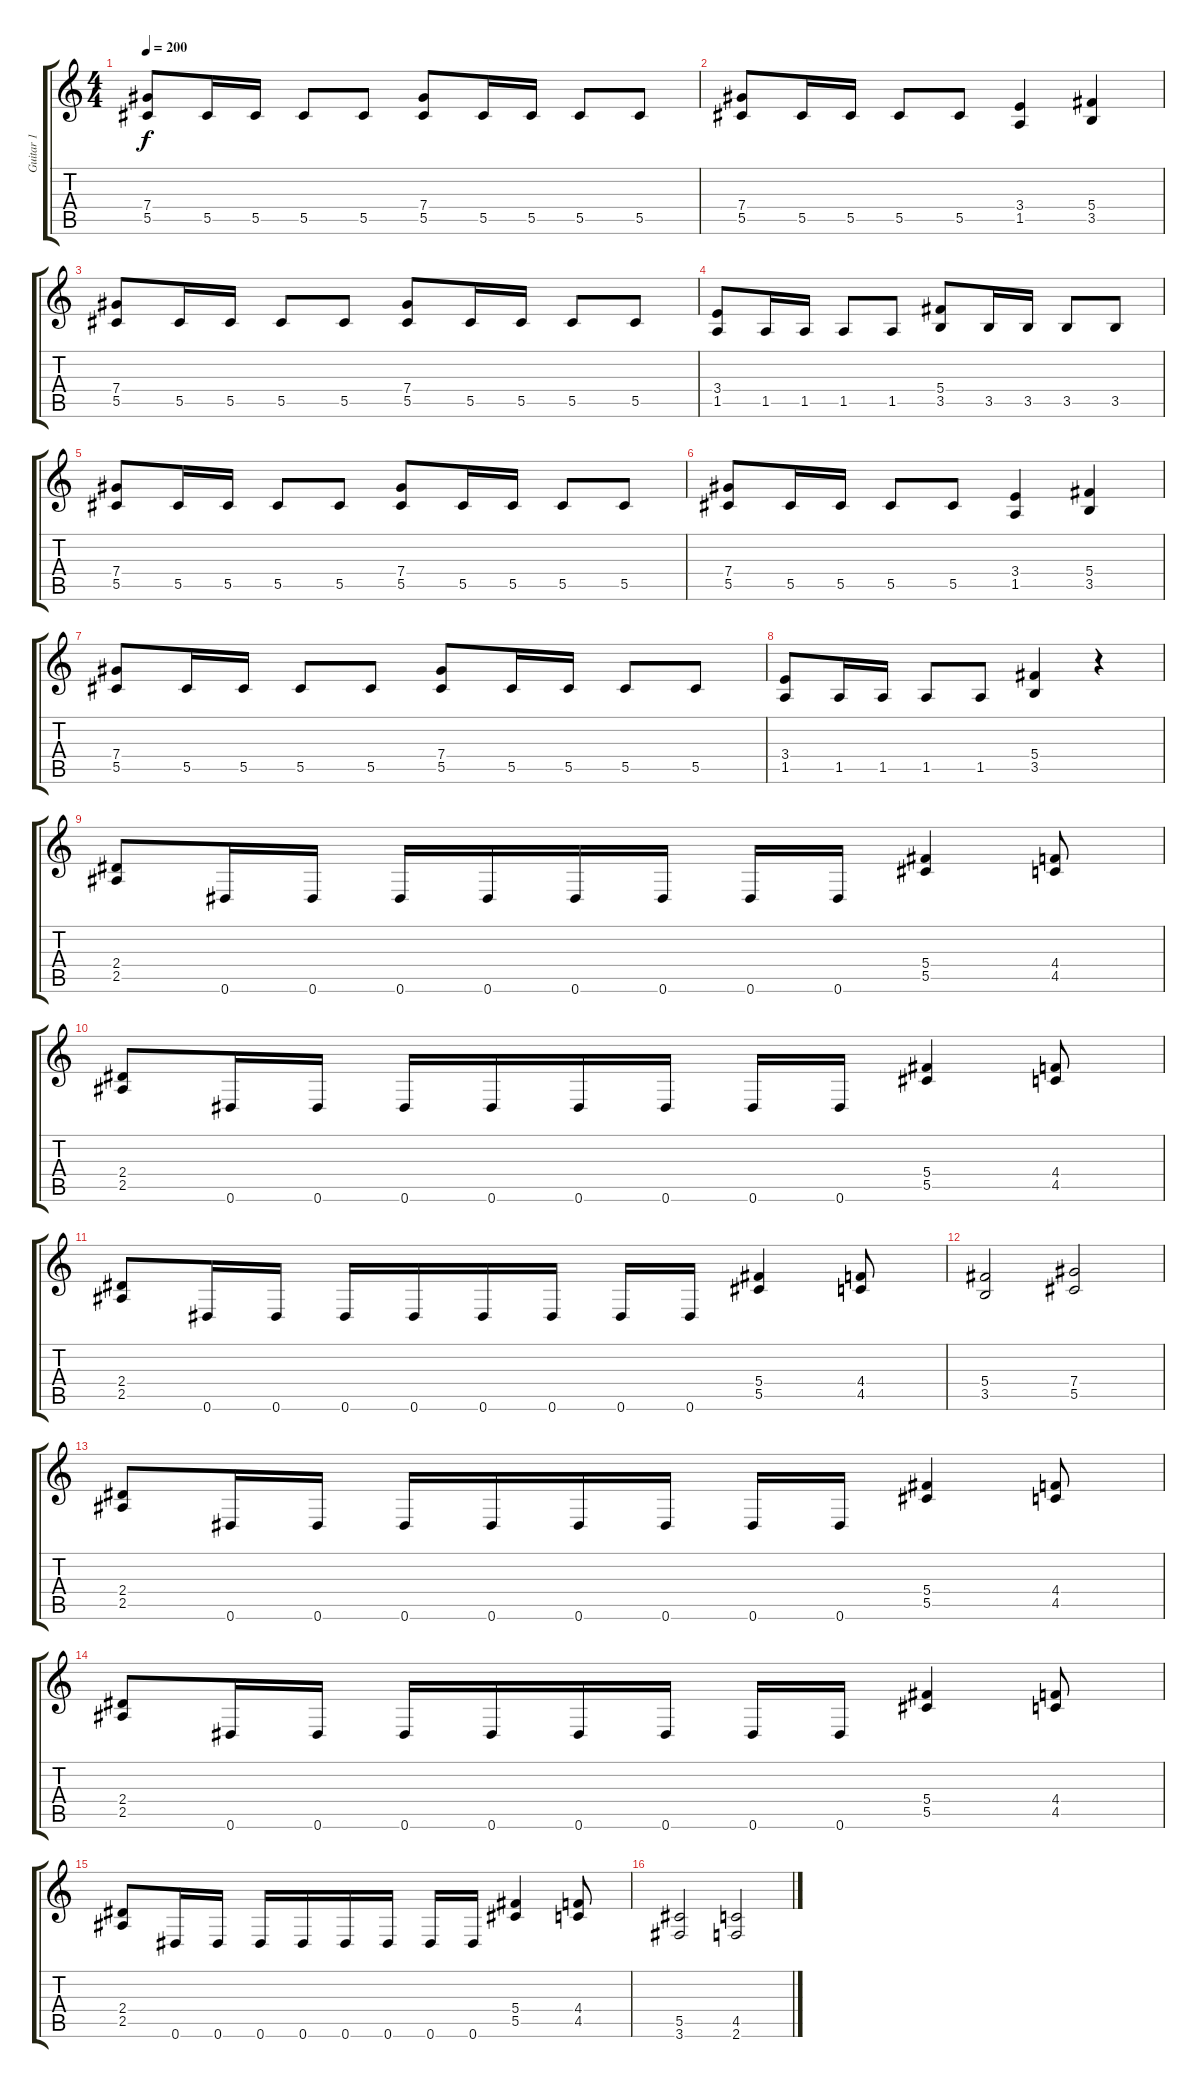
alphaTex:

\track ("Guitar 1" "Guitar 1") {instrument distortionguitar}
\staff {score tabs}
\tuning (Eb4 Bb3 Gb3 Db3 Ab2 Eb2) {hide}
\ts (4 4)
\tempo 200
\clef g2
\ks c
(7.4 5.5).8{dy f} 5.5.16 5.5.16 5.5.8 5.5.8 (7.4 5.5).8 5.5.16 5.5.16 5.5.8 5.5.8 |
(7.4 5.5).8 5.5.16 5.5.16 5.5.8 5.5.8 (3.4 1.5).4 (5.4 3.5).4 |
(7.4 5.5).8 5.5.16 5.5.16 5.5.8 5.5.8 (7.4 5.5).8 5.5.16 5.5.16 5.5.8 5.5.8 |
(3.4 1.5).8 1.5.16 1.5.16 1.5.8 1.5.8 (5.4 3.5).8 3.5.16 3.5.16 3.5.8 3.5.8 |
(7.4 5.5).8 5.5.16 5.5.16 5.5.8 5.5.8 (7.4 5.5).8 5.5.16 5.5.16 5.5.8 5.5.8 |
(7.4 5.5).8 5.5.16 5.5.16 5.5.8 5.5.8 (3.4 1.5).4 (5.4 3.5).4 |
(7.4 5.5).8 5.5.16 5.5.16 5.5.8 5.5.8 (7.4 5.5).8 5.5.16 5.5.16 5.5.8 5.5.8 |
(3.4 1.5).8 1.5.16 1.5.16 1.5.8 1.5.8 (5.4 3.5).4 r.4 |
(2.4 2.5).8 0.6.16 0.6.16 0.6.16 0.6.16 0.6.16 0.6.16 0.6.16 0.6.16 (5.4 5.5).4 (4.4 4.5).8 |
(2.4 2.5).8 0.6.16 0.6.16 0.6.16 0.6.16 0.6.16 0.6.16 0.6.16 0.6.16 (5.4 5.5).4 (4.4 4.5).8 |
(2.4 2.5).8 0.6.16 0.6.16 0.6.16 0.6.16 0.6.16 0.6.16 0.6.16 0.6.16 (5.4 5.5).4 (4.4 4.5).8 |
(5.4 3.5).2 (7.4 5.5).2 |
(2.4 2.5).8 0.6.16 0.6.16 0.6.16 0.6.16 0.6.16 0.6.16 0.6.16 0.6.16 (5.4 5.5).4 (4.4 4.5).8 |
(2.4 2.5).8 0.6.16 0.6.16 0.6.16 0.6.16 0.6.16 0.6.16 0.6.16 0.6.16 (5.4 5.5).4 (4.4 4.5).8 |
(2.4 2.5).8 0.6.16 0.6.16 0.6.16 0.6.16 0.6.16 0.6.16 0.6.16 0.6.16 (5.4 5.5).4 (4.4 4.5).8 |
(5.5 3.6).2 (4.5 2.6).2
